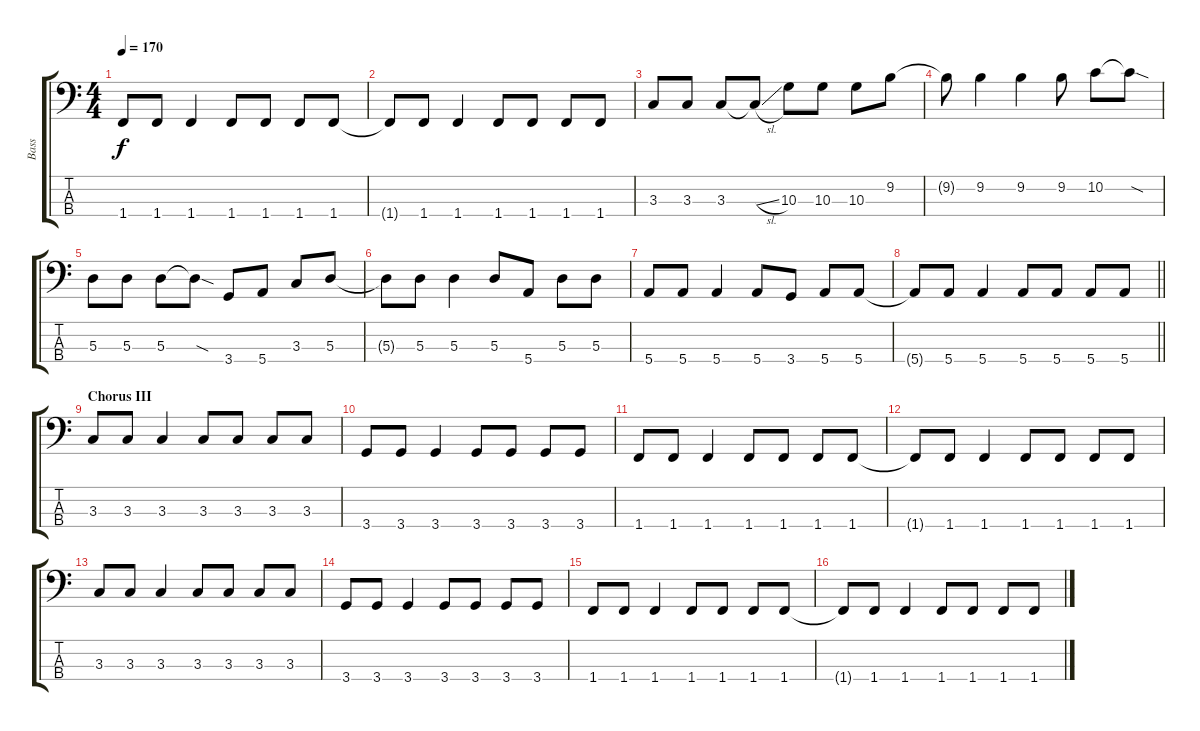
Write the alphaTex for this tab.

\track ("Bass" "Bass") {instrument electricbasspick}
\staff {score tabs}
\tuning (G2 D2 A1 E1) {hide}
\ts (4 4)
\tempo 170
\clef f4
\ks c
1.4.8{dy f} 1.4.8 1.4.4 1.4.8 1.4.8 1.4.8 1.4.8 |
1.4{t}.8 1.4.8 1.4.4 1.4.8 1.4.8 1.4.8 1.4.8 |
3.3.8 3.3.8 3.3.8 3.3{sl t}.8 10.3.8 10.3.8 10.3.8 9.2.8 |
9.2{t}.8 9.2.4 9.2.4 9.2.8 10.2.8 10.2{sod t}.8 |
5.3.8 5.3.8 5.3.8 5.3{sod t}.8 3.4.8 5.4.8 3.3.8 5.3.8 |
5.3{t}.8 5.3.8 5.3.4 5.3.8 5.4.8 5.3.8 5.3.8 |
5.4.8 5.4.8 5.4.4 5.4.8 3.4.8 5.4.8 5.4.8 |
\barLineRight lightlight
5.4{t}.8 5.4.8 5.4.4 5.4.8 5.4.8 5.4.8 5.4.8 |
\section ("" "Chorus III")
3.3.8 3.3.8 3.3.4 3.3.8 3.3.8 3.3.8 3.3.8 |
3.4.8 3.4.8 3.4.4 3.4.8 3.4.8 3.4.8 3.4.8 |
1.4.8 1.4.8 1.4.4 1.4.8 1.4.8 1.4.8 1.4.8 |
1.4{t}.8 1.4.8 1.4.4 1.4.8 1.4.8 1.4.8 1.4.8 |
3.3.8 3.3.8 3.3.4 3.3.8 3.3.8 3.3.8 3.3.8 |
3.4.8 3.4.8 3.4.4 3.4.8 3.4.8 3.4.8 3.4.8 |
1.4.8 1.4.8 1.4.4 1.4.8 1.4.8 1.4.8 1.4.8 |
1.4{t}.8 1.4.8 1.4.4 1.4.8 1.4.8 1.4.8 1.4.8
